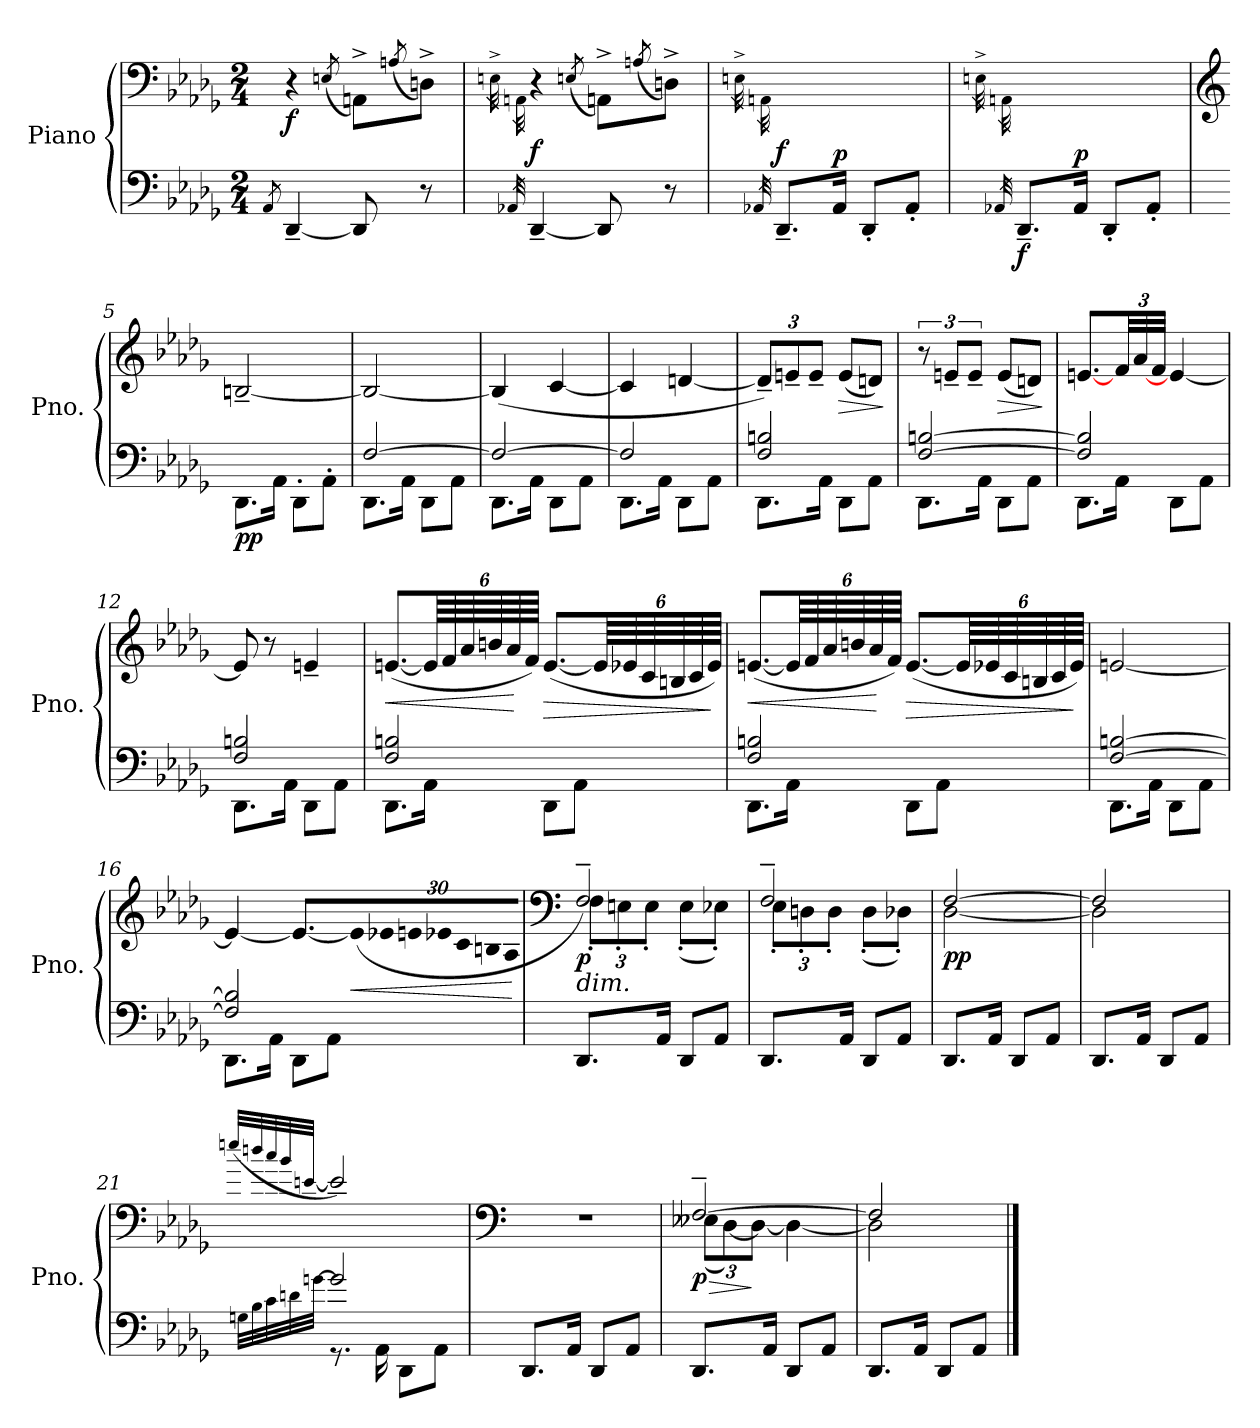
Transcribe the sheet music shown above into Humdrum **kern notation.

**kern	**kern	**dynam
*part1	*part1	*part1
*staff2	*staff1	*staff1/2
*I"Piano	*	*
*I'Pno.	*	*
*clefF4	*clefF4	*
*k[b-e-a-d-g-]	*k[b-e-a-d-g-]	*
*M2/4	*M2/4	*
*MM60	*MM60	*
=1	=1	=1
8qAA-/	.	.
!	!	!LO:DY:b
[4DD-~/	4r	f
.	(<8qEn/	.
8DD-/]	8AAn^\L)	.
.	(<8qAn/	.
8r	8Dn^\J)	.
=2	=2	=2
*	*^	*
.	.	(<32qEn^\LLL	.
32qAA-X/JJJ	.	32qAAn\	.
!	!	!	!LO:DY:b
[4DD-~/)	4r	2ryy	f
.	(<8qEn/	.	.
8DD-/]	8AAn^\L)	.	.
.	(<8qAn/	.	.
8r	8Dn^\J)	.	.
=3	=3	=3	=3
.	.	(<32qEn^\LLL	.
32qAA-X/JJJ	.	32qAAn\	.
!	!	!	!LO:DY:a=2
8.DD-~/L)	2ryy	2ryy	f
!	!	!	!LO:DY:a=2
16AA-/Jk	.	.	p
8DD-'/L	.	.	.
8AA-'/J	.	.	.
=4	=4	=4	=4
.	.	(<32qEn^\LLL	.
32qAA-X/JJJ	.	32qAAn\	.
!	!	!	!LO:DY:b=2
8.DD-~/L)	2ryy	2ryy	f
!	!	!	!LO:DY:a=2
16AA-/Jk	.	.	p
8DD-'/L	.	.	.
8AA-'/J	.	.	.
*	*v	*v	*
!!LO:LB:g=z
=5	=5	=5
*	*clefG2	*
!	!	!LO:DY:b=2
8.DD-\L	[2Bn~/	pp
16AA-\Jk	.	.
8DD-'\L	.	.
8AA-'\J	.	.
=6	=6	=6
*^	*	*
[2F/	8.DD-\L	2Bn/_	.
.	16AA-\Jk	.	.
.	8DD-\L	.	.
.	8AA-\J	.	.
=7	=7	=7	=7
2F/_	8.DD-\L	(<4Bn/]	.
.	16AA-\Jk	.	.
.	8DD-\L	[4c/	.
.	8AA-\J	.	.
=8	=8	=8	=8
2F/]	8.DD-i\L	4c/]	.
.	16AA-\Jk	.	.
.	8DD-\L	[4dn/	.
.	8AA-\J	.	.
=9	=9	=9	=9
*	*	*Xbrackettup	*
2F/ 2Bn/	8.DD-\L	12dn~/L])	.
.	.	12en~/	.
.	.	12e~/J	.
.	16AA-\Jk	.	.
!	!	!	!LO:HP:b
.	8DD-\L	(<8e/L	>
.	8AA-\J	8d/J)	.
*v	*v	*	*
.	.	]
=10	=10	=10
*^	*	*
*	*	*brackettup	*
[2F/ [2Bn/	8.DD-\L	12r	.
.	.	12en~/L	.
.	.	12e~/J	.
.	16AA-\Jk	.	.
!	!	!	!LO:HP:b
.	8DD-\L	(<8e/L	>
.	8AA-\J	8dn/J)	.
*v	*v	*	*
.	.	]
!!LO:LB:g=z
=11	=11	=11
*^	*	*
2F/] 2B/]	8.DD-\L	[8.en/L	.
*	*	*Xbrackettup	*
.	16AA-\Jk	48f/LL	.
.	.	48a-/	.
.	.	48f/JJJ	.
.	8DD-\L	4e/_	.
.	8AA-\J	.	.
=12	=12	=12	=12
2F/ 2Bn/	8.DD-\L	8en/]	.
.	.	8r	.
.	16AA-\Jk	.	.
.	8DD-\L	4e~/	.
.	8AA-\J	.	.
=13	=13	=13	=13
!	!	!	!LO:HP:b
2F/ 2Bn/	8.DD-\L	(<[8.en/L	<
.	16AA-\Jk	96e/LLL]	.
.	.	96f/	.
.	.	96a-/	.
.	.	96bn/	.
.	.	96a-/	.
.	.	96f/JJJJ)	[
!	!	!	!LO:HP:b
.	8DD-\L	(<[8.e/L	>
.	8AA-\J	.	.
.	.	96e/LLL]	.
.	.	96e-X/	.
.	.	96c/	.
.	.	96Bn/	.
.	.	96c/	.
.	.	96e-/JJJJ)	.
*v	*v	*	*
.	.	]
!!LO:LB:g=z
=14	=14	=14
*^	*	*
!	!	!	!LO:HP:b
2F/ 2Bn/	8.DD-\L	(<[8.en/L	<
.	16AA-\Jk	96e/LLL]	.
.	.	96f/	.
.	.	96a-/	.
.	.	96bn/	.
.	.	96a-/	.
.	.	96f/JJJJ)	[
!	!	!	!LO:HP:b
.	8DD-\L	(<[8.e/L	>
.	8AA-\J	.	.
.	.	96e/LLL]	.
.	.	96e-X/	.
.	.	96c/	.
.	.	96Bn/	.
.	.	96c/	.
.	.	96e-/JJJJ)	.
*v	*v	*	*
.	.	]
=15	=15	=15
*^	*	*
[2F/ [2Bn/	8.DD-\L	[2en/	.
.	16AA-\Jk	.	.
.	8DD-\L	.	.
.	8AA-\J	.	.
=16	=16	=16	=16
2F/] 2B/]	8.DD-\L	4en/_	.
.	16AA-\Jk	.	.
.	8DD-\L	8.e/L_	.
.	8AA-\J	.	.
!	!	!LO:N:vis=64	!LO:HP:b
.	.	(<1920%17e/LLL]	<
!	!	!LO:N:vis=64	!
.	.	1920%17e-X/	.
!	!	!LO:N:vis=64	!
.	.	1920%17en/	.
!	!	!LO:N:vis=64	!
.	.	1920%17e-X/	.
!	!	!LO:N:vis=64	!
.	.	1920%17c/	.
!	!	!LO:N:vis=64	!
.	.	1920%17Bn/	.
!	!	!LO:N:vis=64	!
.	.	1920%17A-/JJJJ	.
.	.	1920ryy	[
*v	*v	*	*
!!LO:LB:g=z
=17	=17	=17
*	*clefF4	*
*	*^	*
!	!LO:TX:b:i:t=dim.	!	!
!	!	!	!LO:DY:b
8.DD-/L	2F~/)	12F'\L	p
.	.	12En'\	.
.	.	12E'\J	.
16AA-/Jk	.	.	.
8DD-/L	.	(>8E'\L	.
8AA-/J	.	8E-X'\J)	.
=18	=18	=18	=18
8.DD-/L	2F~/	12E-'\L	.
.	.	12Dn'\	.
.	.	12D'\J	.
16AA-/Jk	.	.	.
8DD-/L	.	(>8D'\L	.
8AA-/J	.	8D-X'\J)	.
=19	=19	=19	=19
!	!	!	!LO:DY:b
8.DD-/L	[2F/	[2D-\	pp
16AA-/Jk	.	.	.
8DD-/L	.	.	.
8AA-/J	.	.	.
=20	=20	=20	=20
8.DD-/L	2F/]	2D-\]	.
16AA-/Jk	.	.	.
8DD-/L	.	.	.
8AA-/J	.	.	.
*	*v	*v	*
=21	=21	=21
32qGn\LLL	.	.
32qB-\	.	.
32qc\	.	.
32qdn\	.	.
[32qgn\JJJ	.	.
*	*clefG2	*
.	(<32qeen/LLL	.
.	32qddn/	.
.	32qcc/	.
.	32qb-/	.
.	[32qen/JJJ	.
*^	*	*
!	!	!	!LO:DY:b=2
!	!	!	!LO:DY:n=1:b
2g/]	8.r	2e/])	pp other-dynamics
.	16AA-\	.	.
.	8DD-\L	.	.
.	8AA-\J	.	.
*v	*v	*	*
!!LO:PB:g=z
=22	=22	=22
*	*clefF4	*
8.DD-/L	2r	.
16AA-/Jk	.	.
8DD-/L	.	.
8AA-/J	.	.
=23	=23	=23
!	!	!LO:HP:b
*	*^	*
!	!	!	!LO:DY:n=1:b
8.DD-/L	[2F~/	(>12E--X\L	> p
.	.	[12D-\)	.
.	.	12D-\J_	]
16AA-/Jk	.	.	.
8DD-/L	.	4D-\_	.
8AA-/J	.	.	.
=24	=24	=24	=24
8.DD-/L	2F/]	2D-\]	.
16AA-/Jk	.	.	.
8DD-/L	.	.	.
8AA-/J	.	.	.
*	*v	*v	*
==	==	==
*-	*-	*-
